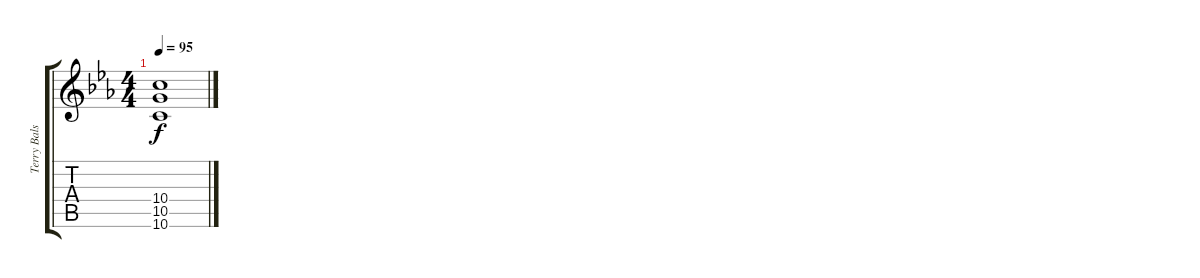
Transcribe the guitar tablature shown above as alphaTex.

\track ("Terry Balsamo" "Terry Bals") {instrument overdrivenguitar}
\staff {score tabs}
\tuning (E4 B3 G3 D3 A2 D2) {hide}
\ts (4 4)
\tempo 95
\clef g2
\ks eb
(10.4{t} 10.5{t} 10.6{t}).1{dy f volume 4}
